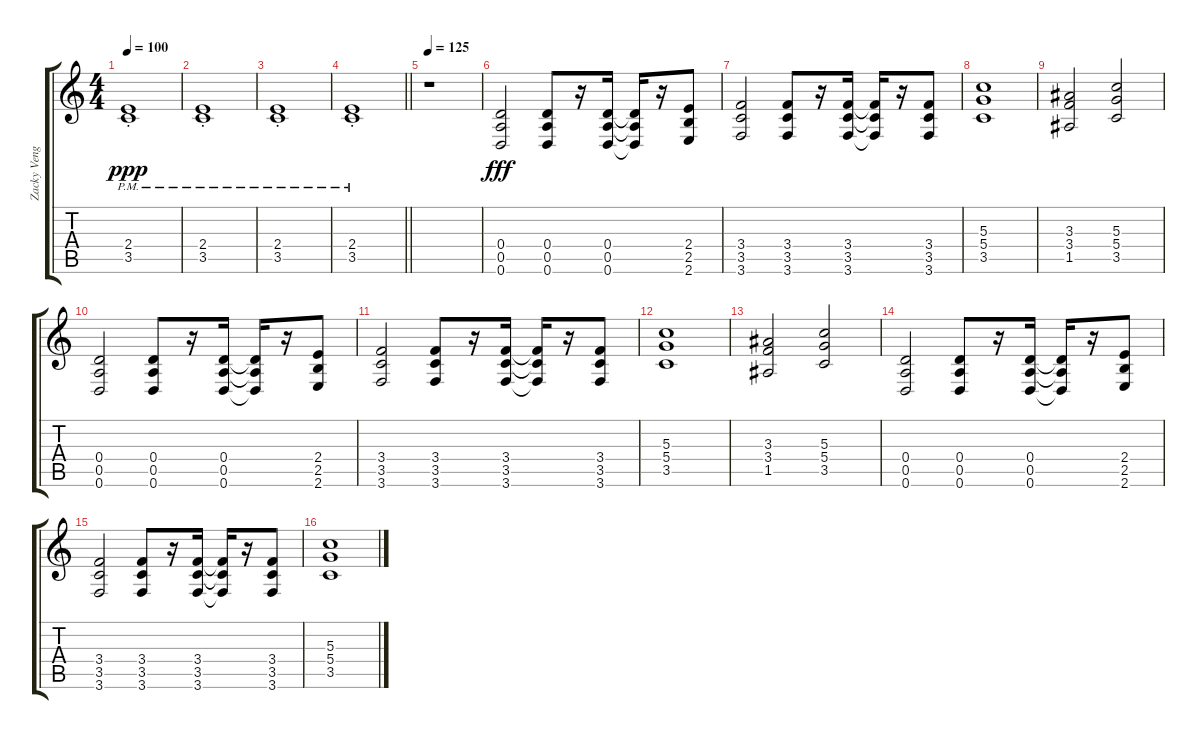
\track ("Zacky Vengeance" "Zacky Veng") {instrument distortionguitar}
\staff {score tabs}
\tuning (E4 B3 G3 D3 A2 D2) {hide}
\ts (4 4)
\tempo 100
\clef g2
\ks c
(2.4{pm st} 3.5{pm st}).1{dy ppp instrument distortionguitar} |
(2.4{pm st} 3.5{pm st}).1 |
(2.4{pm st} 3.5{pm st}).1 |
\barLineRight lightlight
(2.4{pm st} 3.5{pm st}).1 |
\tempo 125
r.1 |
(0.4 0.5 0.6).2{dy fff} (0.4 0.5 0.6).8 r.16 (0.4 0.5 0.6).16 (0.4{t} 0.5{t} 0.6{t}).16 r.16 (2.4 2.5 2.6).8 |
(3.4 3.5 3.6).2 (3.4 3.5 3.6).8 r.16 (3.4 3.5 3.6).16 (3.4{t} 3.5{t} 3.6{t}).16 r.16 (3.4 3.5 3.6).8 |
(5.3 5.4 3.5).1 |
(3.3 3.4 1.5).2 (5.3 5.4 3.5).2 |
(0.4 0.5 0.6).2 (0.4 0.5 0.6).8 r.16 (0.4 0.5 0.6).16 (0.4{t} 0.5{t} 0.6{t}).16 r.16 (2.4 2.5 2.6).8 |
(3.4 3.5 3.6).2 (3.4 3.5 3.6).8 r.16 (3.4 3.5 3.6).16 (3.4{t} 3.5{t} 3.6{t}).16 r.16 (3.4 3.5 3.6).8 |
(5.3 5.4 3.5).1 |
(3.3 3.4 1.5).2 (5.3 5.4 3.5).2 |
(0.4 0.5 0.6).2 (0.4 0.5 0.6).8 r.16 (0.4 0.5 0.6).16 (0.4{t} 0.5{t} 0.6{t}).16 r.16 (2.4 2.5 2.6).8 |
(3.4 3.5 3.6).2 (3.4 3.5 3.6).8 r.16 (3.4 3.5 3.6).16 (3.4{t} 3.5{t} 3.6{t}).16 r.16 (3.4 3.5 3.6).8 |
(5.3 5.4 3.5).1
